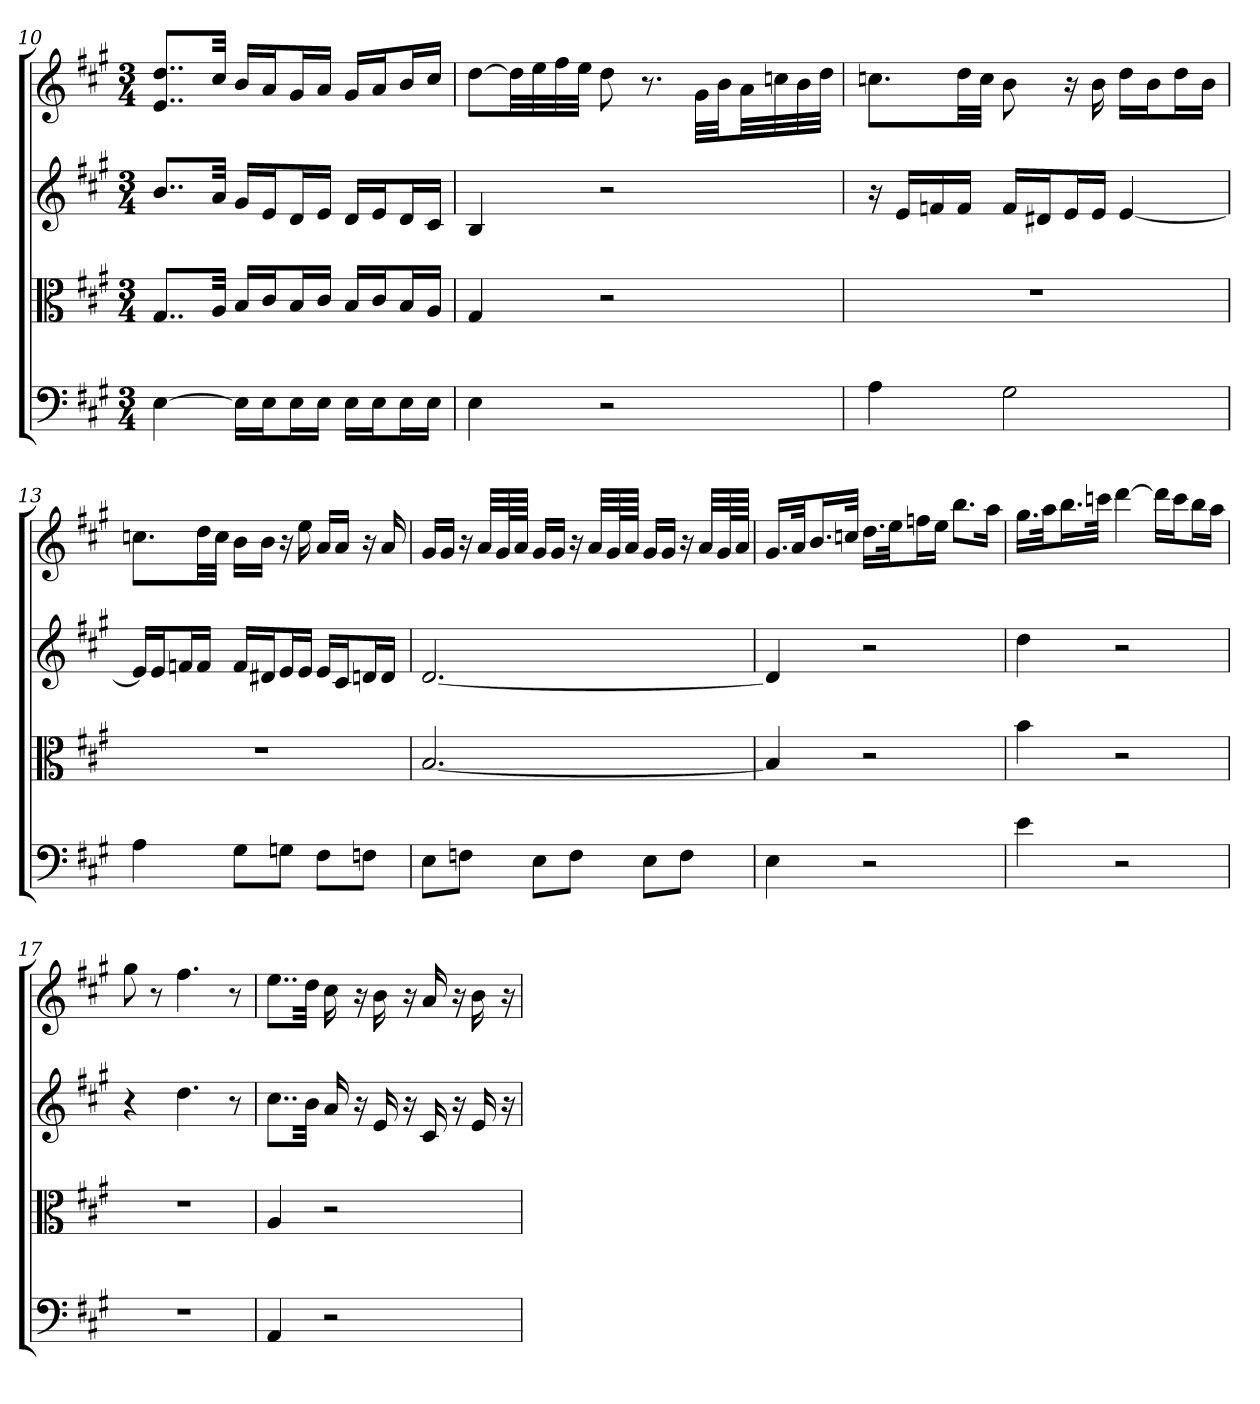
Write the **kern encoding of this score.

**kern	**kern	**kern	**kern
*part4	*part3	*part2	*part1
*staff4	*staff3	*staff2	*staff1
*clefF4	*clefC3	*	*
*k[f#c#g#]	*k[f#c#g#]	*k[f#c#g#]	*k[f#c#g#]
*A:	*A:	*A:	*A:
*M3/4	*M3/4	*M3/4	*M3/4
=10	=10	=10	=10
[4E	8..G#/L	8..bL	8..e 8..ddL
.	32A/Jkk	32aJkk	32cc#Jkk
16E\LL]	16B/LL	16g#LL	16bLL
16E\J	16c#/J	16eJ	16aJ
16E\L	16B/L	16dL	16g#L
16E\JJ	16c#/JJ	16eJJ	16aJJ
16E\LL	16B/LL	16dLL	16g#LL
16E\J	16c#/J	16eJ	16aJ
16E\L	16B/L	16dL	16bL
16E\JJ	16A/JJ	16c#JJ	16cc#JJ
=11	=11	=11	=11
4E	4G#	4B	[8ddL
.	.	.	32ddLL]
.	.	.	32ee
.	.	.	32ff#
.	.	.	32eeJJJ
2r	2r	2r	8dd
.	.	.	8.r
.	.	.	32g#LLL
.	.	.	32bJJ
.	.	.	32aLL
.	.	.	32ccn
.	.	.	32b
.	.	.	32ddJJJ
=12	=12	=12	=12
4A	2.r	16r	8.ccnL
.	.	16eLL	.
.	.	16fn	.
.	.	16fJJ	32ddLL
.	.	.	32ccJJJ
2G#	.	16fLL	8b
.	.	16d#XJ	.
.	.	16eL	16r
.	.	16eJJ	16b
.	.	[4e	16ddLL
.	.	.	16bJ
.	.	.	16ddL
.	.	.	16bJJ
=13	=13	=13	=13
4A	2.r	16eLL]	8.ccnL
.	.	16eJ	.
.	.	16fnL	.
.	.	16fJJ	32ddLL
.	.	.	32ccJJJ
8G#\L	.	16fLL	16bLL
.	.	16d#XJ	16bJJ
8Gn\J	.	16eL	16r
.	.	16eJJ	16ee
8F#\L	.	16eLL	16aLL
.	.	16c#J	16aJJ
8Fn\J	.	16dnL	16r
.	.	16dJJ	16a
=14	=14	=14	=14
8E\L	[2.B	[2.d	16g#LL
.	.	.	16g#JJ
8Fn\J	.	.	16r
.	.	.	32aLLL
.	.	.	64g#L
.	.	.	64aJJJJ
8E\L	.	.	16g#LL
.	.	.	16g#JJ
8F\J	.	.	16r
.	.	.	32aLLL
.	.	.	64g#L
.	.	.	64aJJJJ
8E\L	.	.	16g#LL
.	.	.	16g#JJ
8F\J	.	.	16r
.	.	.	32aLLL
.	.	.	64g#L
.	.	.	64aJJJJ
=15	=15	=15	=15
4E	4B]	4d]	16.g#LL
.	.	.	32aJk
.	.	.	16.bL
.	.	.	32ccnJJk
2r	2r	2r	16.ddLL
.	.	.	32eeJk
.	.	.	16ffnL
.	.	.	16eeJJ
.	.	.	8.bbL
.	.	.	16aaJk
=16	=16	=16	=16
4e	4b	4dd	16.gg#LL
.	.	.	32aaJk
.	.	.	16.bbL
.	.	.	32cccnJJk
2r	2r	2r	[4ddd
.	.	.	16dddLL]
.	.	.	16cccJ
.	.	.	16bbL
.	.	.	16aaJJ
=17	=17	=17	=17
2.r	2.r	4r	8gg#
.	.	.	8r
.	.	4.dd	4.ff#
.	.	8r	8r
=18	=18	=18	=18
4AA	4A	8..cc#L	8..eeL
.	.	32bJkk	32ddJkk
2r	2r	16a	16cc#
.	.	16r	16r
.	.	16e	16b
.	.	16r	16r
.	.	16c#	16a
.	.	16r	16r
.	.	16e	16b
.	.	16r	16r
=	=	=	=
*-	*-	*-	*-
